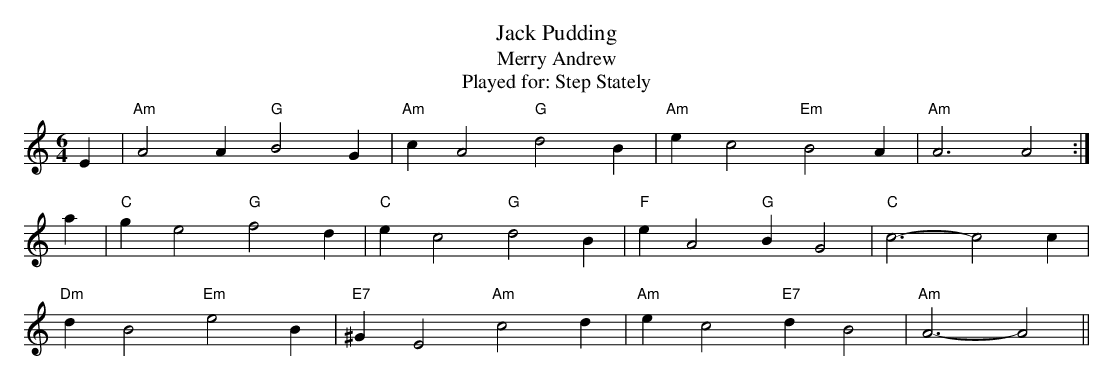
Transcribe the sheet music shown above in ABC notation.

X:1
T:Jack Pudding
T:Merry Andrew
T:Played for: Step Stately
M:6/4
L:1/4
K:C
E | "Am" A2 A "G" B2 G | "Am" c A2 "G" d2 B | "Am" e c2 "Em" B2 A | "Am" A3 A2 :|
 a | "C" g e2 "G" f2 d | "C" e c2 "G" d2 B | "F" e A2 "G" B G2 | "C" c3-c2 c |
 "Dm" d B2 "Em" e2 B | "E7" ^G E2 "Am" c2 d | "Am" e c2 "E7" d B2 | "Am" A3-A2 ||
